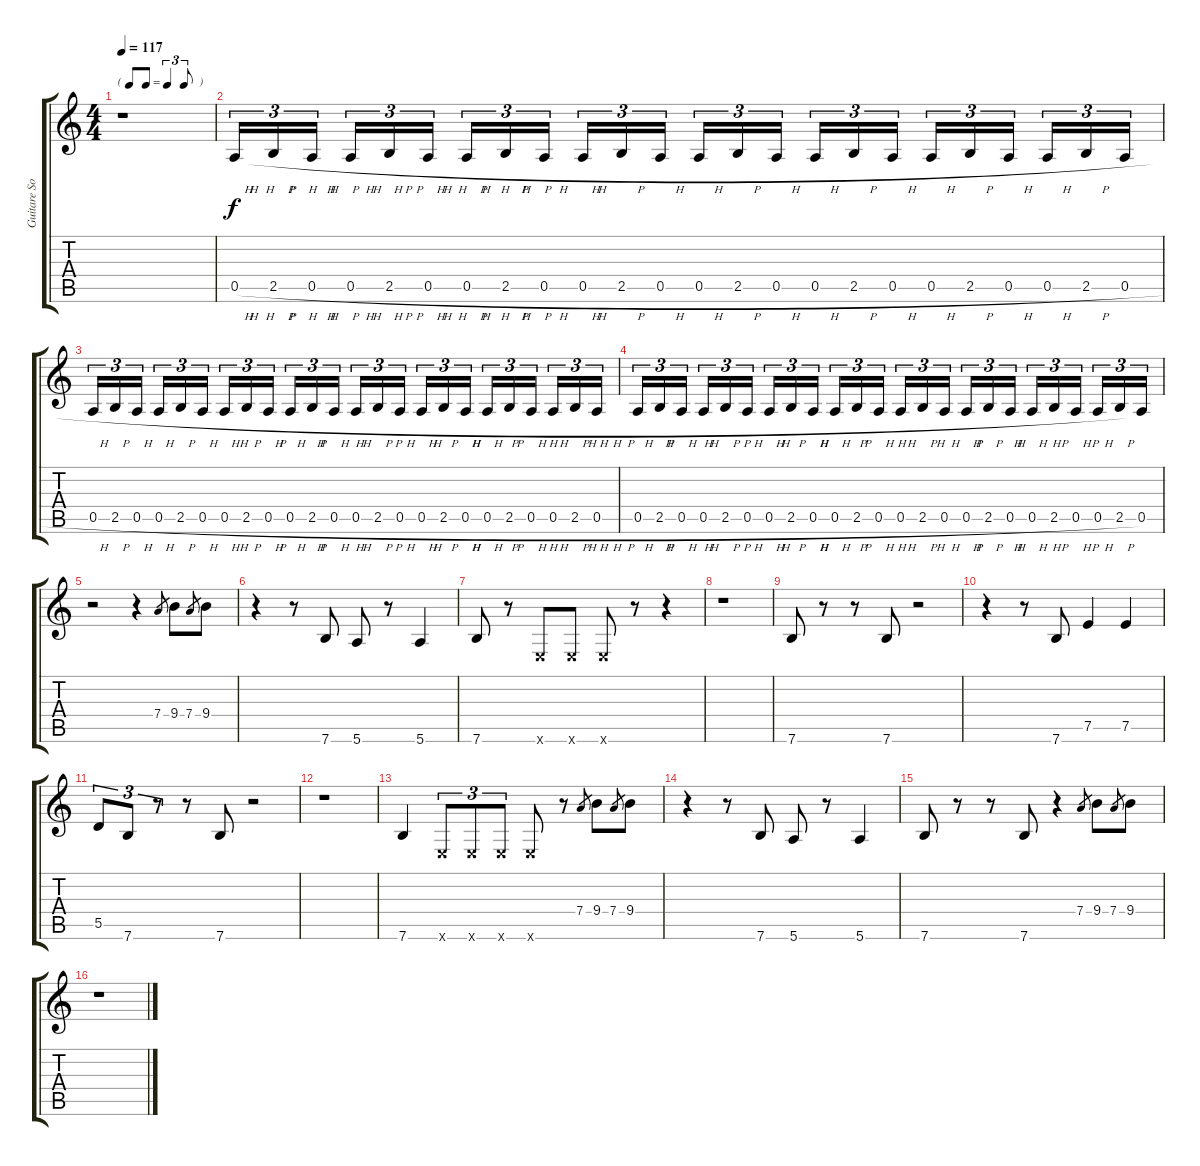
\track ("Guitare Solo" "Guitare So") {instrument distortionguitar}
\staff {score tabs}
\tuning (E4 B3 G3 D3 A2 E2) {hide}
\ts (4 4)
\tf triplet8th
\tempo 117
\clef g2
\ks c
r.1{dy f} |
0.5{h}.16{tu (3 2)} 2.5{h}.16{tu (3 2)} 0.5{h}.16{tu (3 2) beam splitsecondary} 0.5{h}.16{tu (3 2)} 2.5{h}.16{tu (3 2)} 0.5{h}.16{tu (3 2)} 0.5{h}.16{tu (3 2)} 2.5{h}.16{tu (3 2)} 0.5{h}.16{tu (3 2) beam splitsecondary} 0.5{h}.16{tu (3 2)} 2.5{h}.16{tu (3 2)} 0.5{h}.16{tu (3 2)} 0.5{h}.16{tu (3 2)} 2.5{h}.16{tu (3 2)} 0.5{h}.16{tu (3 2) beam splitsecondary} 0.5{h}.16{tu (3 2)} 2.5{h}.16{tu (3 2)} 0.5{h}.16{tu (3 2)} 0.5{h}.16{tu (3 2)} 2.5{h}.16{tu (3 2)} 0.5{h}.16{tu (3 2) beam splitsecondary} 0.5{h}.16{tu (3 2)} 2.5{h}.16{tu (3 2)} 0.5{h}.16{tu (3 2)} |
0.5{h}.16{tu (3 2)} 2.5{h}.16{tu (3 2)} 0.5{h}.16{tu (3 2) beam splitsecondary} 0.5{h}.16{tu (3 2)} 2.5{h}.16{tu (3 2)} 0.5{h}.16{tu (3 2)} 0.5{h}.16{tu (3 2)} 2.5{h}.16{tu (3 2)} 0.5{h}.16{tu (3 2) beam splitsecondary} 0.5{h}.16{tu (3 2)} 2.5{h}.16{tu (3 2)} 0.5{h}.16{tu (3 2)} 0.5{h}.16{tu (3 2)} 2.5{h}.16{tu (3 2)} 0.5{h}.16{tu (3 2) beam splitsecondary} 0.5{h}.16{tu (3 2)} 2.5{h}.16{tu (3 2)} 0.5{h}.16{tu (3 2)} 0.5{h}.16{tu (3 2)} 2.5{h}.16{tu (3 2)} 0.5{h}.16{tu (3 2) beam splitsecondary} 0.5{h}.16{tu (3 2)} 2.5{h}.16{tu (3 2)} 0.5{h}.16{tu (3 2)} |
0.5{h}.16{tu (3 2)} 2.5{h}.16{tu (3 2)} 0.5{h}.16{tu (3 2) beam splitsecondary} 0.5{h}.16{tu (3 2)} 2.5{h}.16{tu (3 2)} 0.5{h}.16{tu (3 2)} 0.5{h}.16{tu (3 2)} 2.5{h}.16{tu (3 2)} 0.5{h}.16{tu (3 2) beam splitsecondary} 0.5{h}.16{tu (3 2)} 2.5{h}.16{tu (3 2)} 0.5{h}.16{tu (3 2)} 0.5{h}.16{tu (3 2)} 2.5{h}.16{tu (3 2)} 0.5{h}.16{tu (3 2) beam splitsecondary} 0.5{h}.16{tu (3 2)} 2.5{h}.16{tu (3 2)} 0.5{h}.16{tu (3 2)} 0.5{h}.16{tu (3 2)} 2.5{h}.16{tu (3 2)} 0.5{h}.16{tu (3 2) beam splitsecondary} 0.5{h}.16{tu (3 2)} 2.5{h}.16{tu (3 2)} 0.5.16{tu (3 2)} |
r.2 r.4 7.4.8{gr} 9.4.8 7.4.8{gr} 9.4.8 |
r.4 r.8 7.6.8 5.6.8 r.8 5.6.4 |
7.6.8 r.8 0.6{x}.8 0.6{x}.8 0.6{x}.8 r.8 r.4 |
r.1 |
7.6.8 r.8 r.8 7.6.8 r.2 |
r.4 r.8 7.6.8 7.5.4 7.5.4 |
5.5.8{tu (3 2)} 7.6.8{tu (3 2)} r.8{tu (3 2)} r.8 7.6.8 r.2 |
r.1 |
7.6.4 0.6{x}.8{tu (3 2)} 0.6{x}.8{tu (3 2)} 0.6{x}.8{tu (3 2)} 0.6{x}.8 r.8 7.4.8{gr} 9.4.8 7.4.8{gr} 9.4.8 |
r.4 r.8 7.6.8 5.6.8 r.8 5.6.4 |
7.6.8 r.8 r.8 7.6.8 r.4 7.4.8{gr} 9.4.8 7.4.8{gr} 9.4.8 |
r.1
